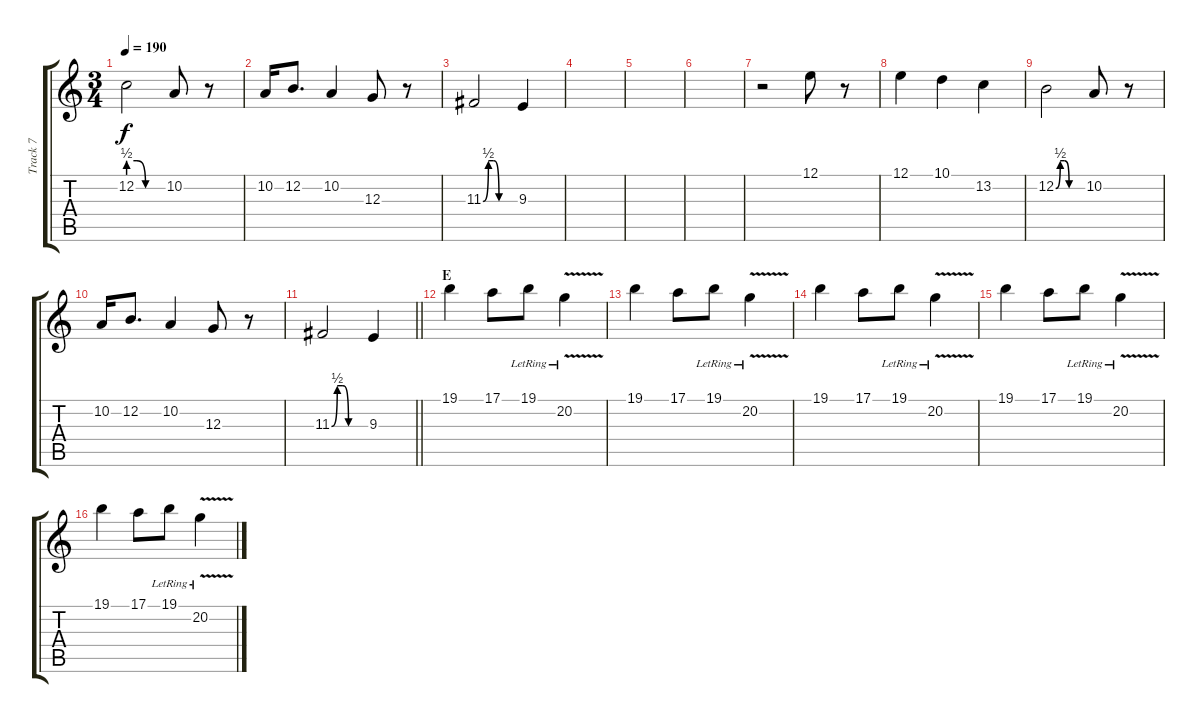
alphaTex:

\track ("Track 7" "Track 7") {instrument stringensemble1}
\staff {score tabs}
\tuning (E4 B3 G3 D3 A2 E2) {hide}
\ts (3 4)
\tempo 190
\clef g2
\ks c
12.2{be (custom 0 2 15 2 30 0 60 0)}.2{dy f} 10.2.8 r.8 |
10.2.16 12.2.8{d} 10.2.4 12.3.8 r.8 |
11.3{be (custom 0 0 10 2 20 2 30 0 60 0)}.2 9.3.4 |
|
|
|
r.2 12.1.8 r.8 |
12.1.4 10.1.4 13.2.4 |
12.2{be (custom 0 0 10 2 20 2 30 0 60 0)}.2 10.2.8 r.8 |
10.2.16 12.2.8{d} 10.2.4 12.3.8 r.8 |
\barLineRight lightlight
11.3{be (custom 0 0 10 2 20 2 30 0 60 0)}.2 9.3.4 |
\section ("" "E")
19.1.4{volume 13 instrument acousticgrandpiano} 17.1.8 19.1{lr}.8 20.2{v lr}.4 |
19.1.4 17.1.8 19.1{lr}.8 20.2{v lr}.4 |
19.1.4 17.1.8 19.1{lr}.8 20.2{v lr}.4 |
19.1.4 17.1.8 19.1{lr}.8 20.2{v lr}.4 |
19.1.4 17.1.8 19.1{lr}.8 20.2{v lr}.4
